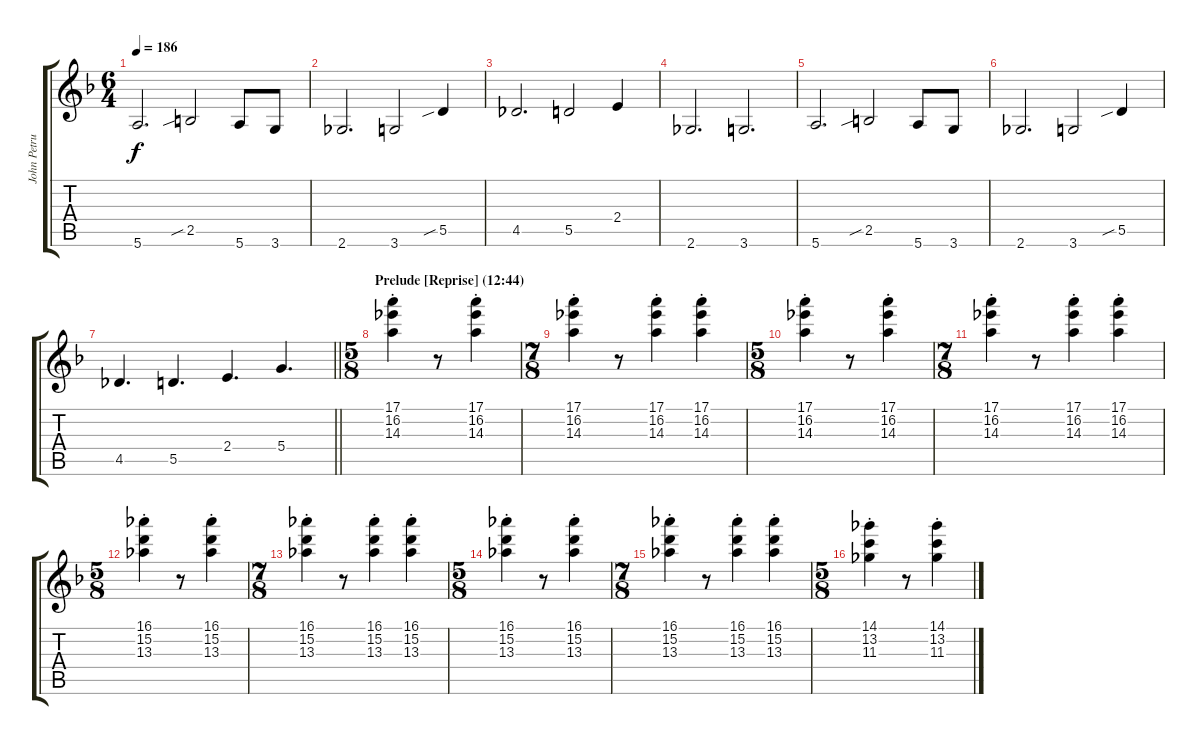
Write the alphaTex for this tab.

\track ("John Petrucci Gtr. 2" "John Petru") {instrument distortionguitar}
\staff {score tabs}
\tuning (E4 B3 G3 D3 A2 E2) {hide}
\ts (6 4)
\tempo 186
\clef g2
\ks dminor
5.6.2{d dy f} 2.5{sib}.2 5.6.8 3.6.8 |
2.6.2{d} 3.6.2 5.5{sib}.4 |
4.5.2{d} 5.5.2 2.4.4 |
2.6.2{d} 3.6.2{d} |
5.6.2{d} 2.5{sib}.2 5.6.8 3.6.8 |
2.6.2{d} 3.6.2 5.5{sib}.4 |
\barLineRight lightlight
4.5.4{d} 5.5.4{d} 2.4.4{d} 5.4.4{d} |
\ts (5 8)
\section ("" "Prelude [Reprise] (12:44)")
(17.1{st} 16.2{st} 14.3{st}).4{volume 12 instrument percussiveorgan} r.8 (17.1{st} 16.2{st} 14.3{st}).4 |
\ts (7 8)
(17.1{st} 16.2{st} 14.3{st}).4 r.8 (17.1{st} 16.2{st} 14.3{st}).4 (17.1{st} 16.2{st} 14.3{st}).4 |
\ts (5 8)
(17.1{st} 16.2{st} 14.3{st}).4 r.8 (17.1{st} 16.2{st} 14.3{st}).4 |
\ts (7 8)
(17.1{st} 16.2{st} 14.3{st}).4 r.8 (17.1{st} 16.2{st} 14.3{st}).4 (17.1{st} 16.2{st} 14.3{st}).4 |
\ts (5 8)
(16.1{st} 15.2{st} 13.3{st}).4 r.8 (16.1{st} 15.2{st} 13.3{st}).4 |
\ts (7 8)
(16.1{st} 15.2{st} 13.3{st}).4 r.8 (16.1{st} 15.2{st} 13.3{st}).4 (16.1{st} 15.2{st} 13.3{st}).4 |
\ts (5 8)
(16.1{st} 15.2{st} 13.3{st}).4 r.8 (16.1{st} 15.2{st} 13.3{st}).4 |
\ts (7 8)
(16.1{st} 15.2{st} 13.3{st}).4 r.8 (16.1{st} 15.2{st} 13.3{st}).4 (16.1{st} 15.2{st} 13.3{st}).4 |
\ts (5 8)
(14.1{st} 13.2{st} 11.3{st}).4 r.8 (14.1{st} 13.2{st} 11.3{st}).4
